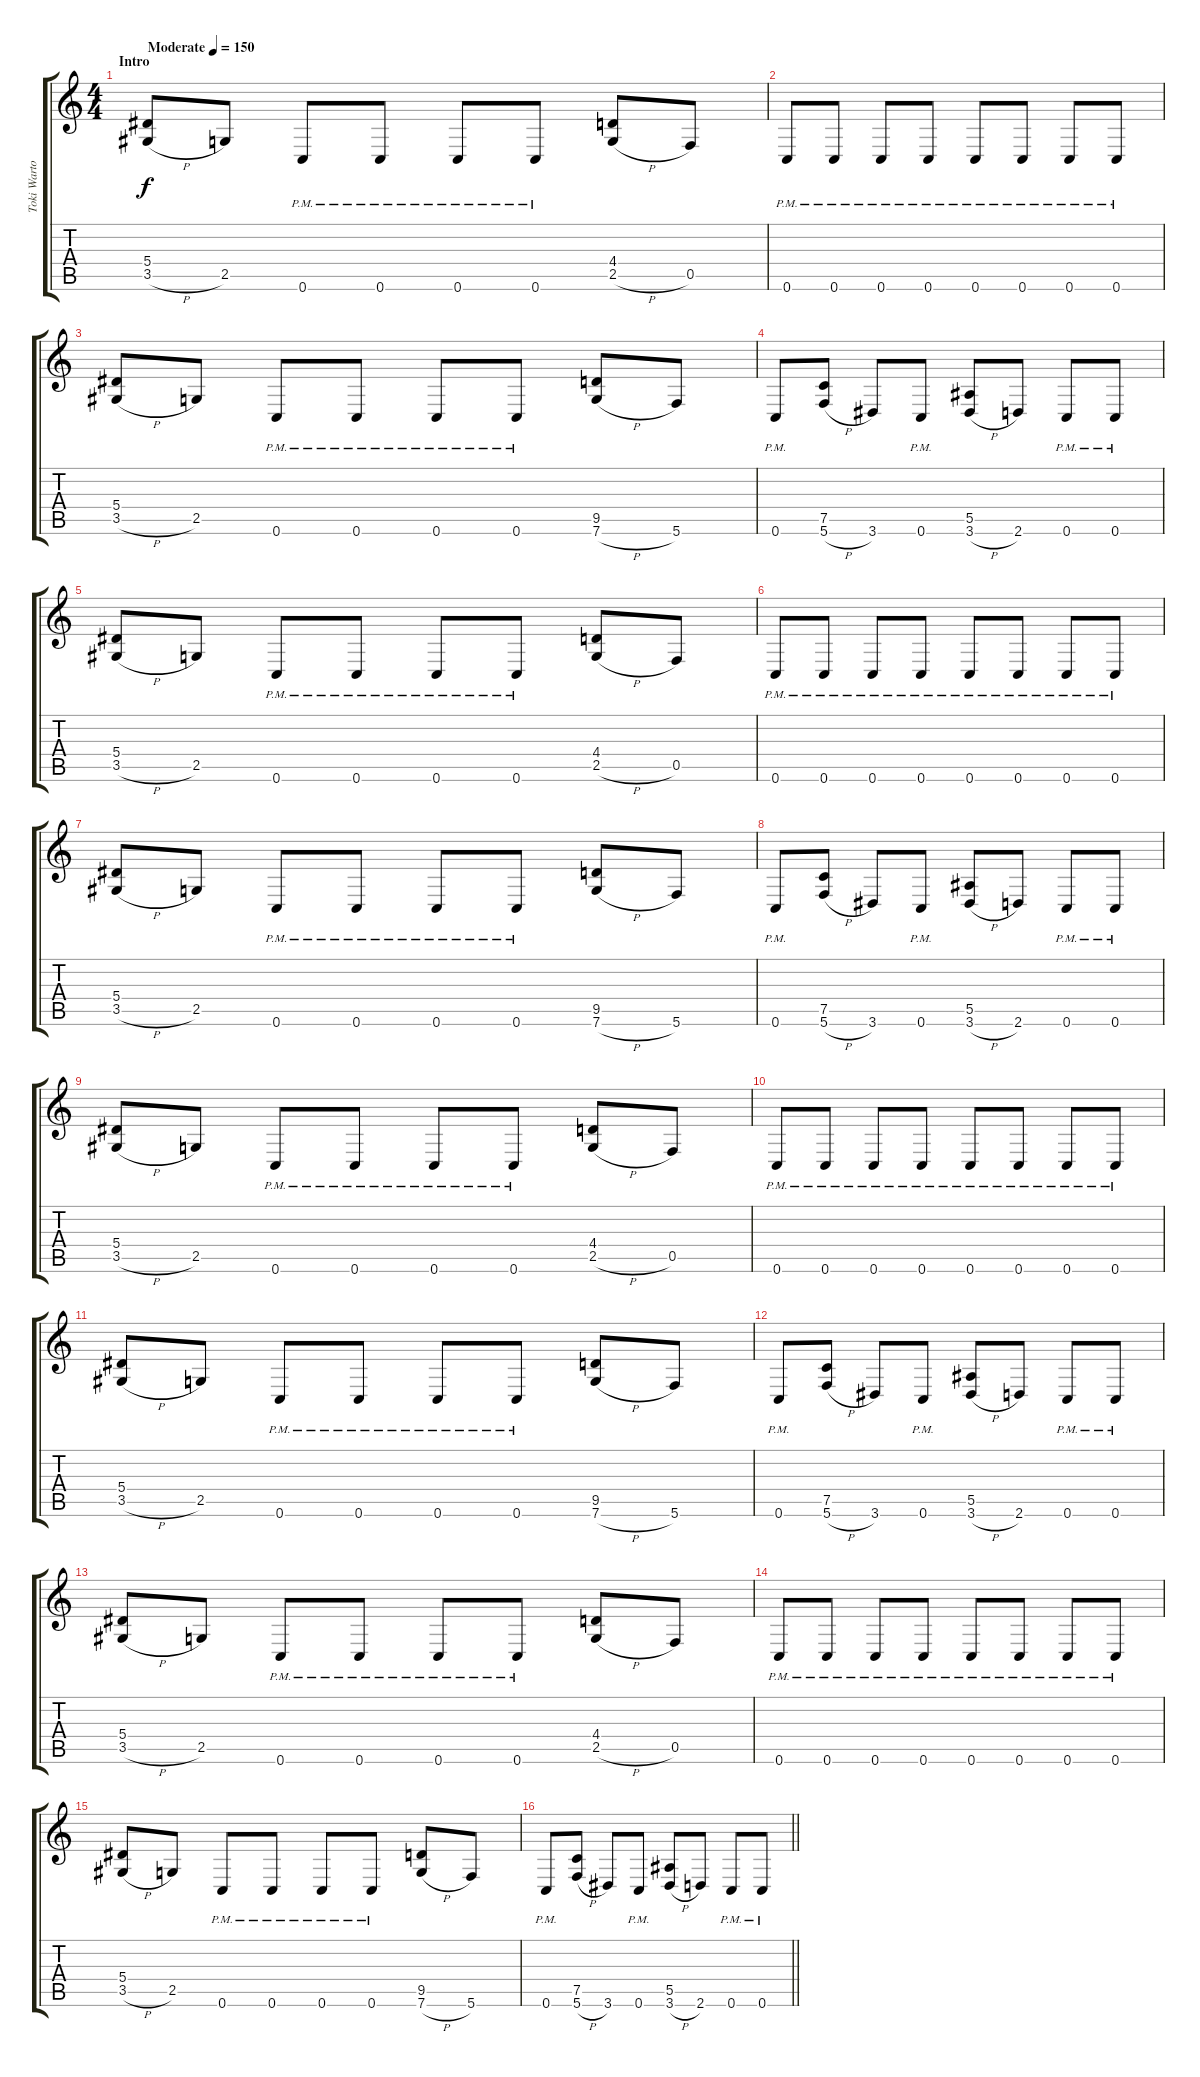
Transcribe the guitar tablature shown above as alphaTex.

\track ("Toki Wartooth (Lead Guitar 2)" "Toki Warto") {instrument distortionguitar}
\staff {score tabs}
\tuning (C4 G3 Eb3 Bb2 F2 C2) {hide}
\ts (4 4)
\section ("" "Intro")
\tempo (150 "Moderate")
\clef g2
\ks c
(5.4 3.5{h}).8{dy f instrument distortionguitar} 2.5.8 0.6{pm}.8 0.6{pm}.8 0.6{pm}.8 0.6{pm}.8 (4.4 2.5{h}).8 0.5.8 |
0.6{pm}.8 0.6{pm}.8 0.6{pm}.8 0.6{pm}.8 0.6{pm}.8 0.6{pm}.8 0.6{pm}.8 0.6{pm}.8 |
(5.4 3.5{h}).8 2.5.8 0.6{pm}.8 0.6{pm}.8 0.6{pm}.8 0.6{pm}.8 (9.5 7.6{h}).8 5.6.8 |
0.6{pm}.8 (7.5 5.6{h}).8 3.6.8 0.6{pm}.8 (5.5 3.6{h}).8 2.6.8 0.6{pm}.8 0.6{pm}.8 |
(5.4 3.5{h}).8 2.5.8 0.6{pm}.8 0.6{pm}.8 0.6{pm}.8 0.6{pm}.8 (4.4 2.5{h}).8 0.5.8 |
0.6{pm}.8 0.6{pm}.8 0.6{pm}.8 0.6{pm}.8 0.6{pm}.8 0.6{pm}.8 0.6{pm}.8 0.6{pm}.8 |
(5.4 3.5{h}).8 2.5.8 0.6{pm}.8 0.6{pm}.8 0.6{pm}.8 0.6{pm}.8 (9.5 7.6{h}).8 5.6.8 |
0.6{pm}.8 (7.5 5.6{h}).8 3.6.8 0.6{pm}.8 (5.5 3.6{h}).8 2.6.8 0.6{pm}.8 0.6{pm}.8 |
(5.4 3.5{h}).8 2.5.8 0.6{pm}.8 0.6{pm}.8 0.6{pm}.8 0.6{pm}.8 (4.4 2.5{h}).8 0.5.8 |
0.6{pm}.8 0.6{pm}.8 0.6{pm}.8 0.6{pm}.8 0.6{pm}.8 0.6{pm}.8 0.6{pm}.8 0.6{pm}.8 |
(5.4 3.5{h}).8 2.5.8 0.6{pm}.8 0.6{pm}.8 0.6{pm}.8 0.6{pm}.8 (9.5 7.6{h}).8 5.6.8 |
0.6{pm}.8 (7.5 5.6{h}).8 3.6.8 0.6{pm}.8 (5.5 3.6{h}).8 2.6.8 0.6{pm}.8 0.6{pm}.8 |
(5.4 3.5{h}).8 2.5.8 0.6{pm}.8 0.6{pm}.8 0.6{pm}.8 0.6{pm}.8 (4.4 2.5{h}).8 0.5.8 |
0.6{pm}.8 0.6{pm}.8 0.6{pm}.8 0.6{pm}.8 0.6{pm}.8 0.6{pm}.8 0.6{pm}.8 0.6{pm}.8 |
(5.4 3.5{h}).8 2.5.8 0.6{pm}.8 0.6{pm}.8 0.6{pm}.8 0.6{pm}.8 (9.5 7.6{h}).8 5.6.8 |
\barLineRight lightlight
0.6{pm}.8 (7.5 5.6{h}).8 3.6.8 0.6{pm}.8 (5.5 3.6{h}).8 2.6.8 0.6{pm}.8 0.6{pm}.8
